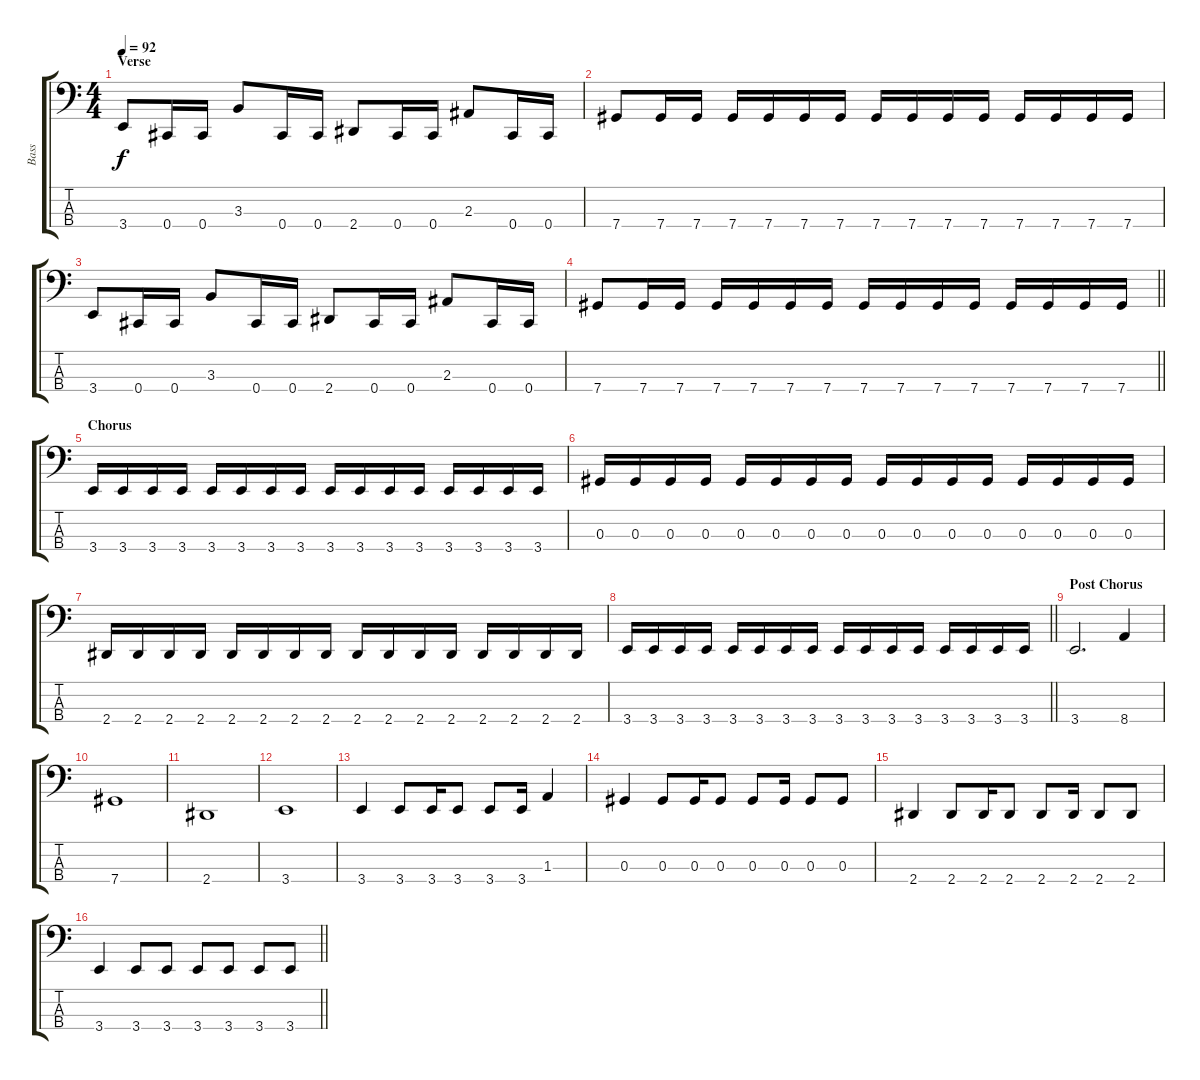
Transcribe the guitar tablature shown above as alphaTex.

\track ("Bass" "Bass") {instrument electricbassfinger}
\staff {score tabs}
\tuning (Gb2 Db2 Ab1 Db1) {hide}
\ts (4 4)
\section ("" "Verse")
\tempo 92
\clef f4
\ks c
3.4.8{dy f} 0.4.16 0.4.16 3.3.8 0.4.16 0.4.16 2.4.8 0.4.16 0.4.16 2.3.8 0.4.16 0.4.16 |
7.4.8 7.4.16 7.4.16 7.4.16 7.4.16 7.4.16 7.4.16 7.4.16 7.4.16 7.4.16 7.4.16 7.4.16 7.4.16 7.4.16 7.4.16 |
3.4.8 0.4.16 0.4.16 3.3.8 0.4.16 0.4.16 2.4.8 0.4.16 0.4.16 2.3.8 0.4.16 0.4.16 |
\barLineRight lightlight
7.4.8 7.4.16 7.4.16 7.4.16 7.4.16 7.4.16 7.4.16 7.4.16 7.4.16 7.4.16 7.4.16 7.4.16 7.4.16 7.4.16 7.4.16 |
\section ("" "Chorus")
3.4.16 3.4.16 3.4.16 3.4.16 3.4.16 3.4.16 3.4.16 3.4.16 3.4.16 3.4.16 3.4.16 3.4.16 3.4.16 3.4.16 3.4.16 3.4.16 |
0.3.16 0.3.16 0.3.16 0.3.16 0.3.16 0.3.16 0.3.16 0.3.16 0.3.16 0.3.16 0.3.16 0.3.16 0.3.16 0.3.16 0.3.16 0.3.16 |
2.4.16 2.4.16 2.4.16 2.4.16 2.4.16 2.4.16 2.4.16 2.4.16 2.4.16 2.4.16 2.4.16 2.4.16 2.4.16 2.4.16 2.4.16 2.4.16 |
\barLineRight lightlight
3.4.16 3.4.16 3.4.16 3.4.16 3.4.16 3.4.16 3.4.16 3.4.16 3.4.16 3.4.16 3.4.16 3.4.16 3.4.16 3.4.16 3.4.16 3.4.16 |
\section ("" "Post Chorus")
3.4.2{d} 8.4.4 |
7.4.1 |
2.4.1 |
3.4.1 |
3.4.4 3.4.8 3.4.16 3.4.8 3.4.8 3.4.16 1.3.4 |
0.3.4 0.3.8 0.3.16 0.3.8 0.3.8 0.3.16 0.3.8 0.3.8 |
2.4.4 2.4.8 2.4.16 2.4.8 2.4.8 2.4.16 2.4.8 2.4.8 |
\barLineRight lightlight
3.4.4 3.4.8 3.4.8 3.4.8 3.4.8 3.4.8 3.4.8
